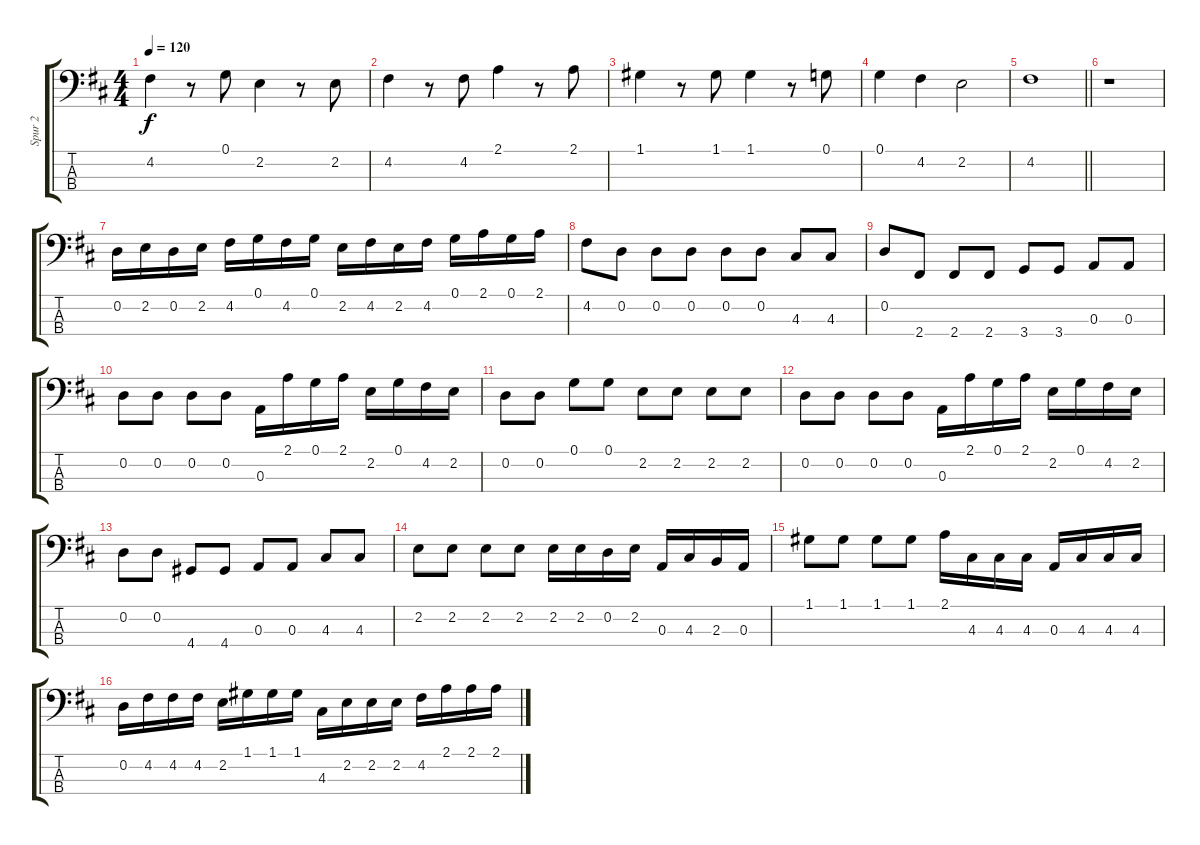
\track ("Spur 2" "Spur 2") {instrument electricbassfinger}
\staff {score tabs}
\tuning (G2 D2 A1 E1) {hide}
\ts (4 4)
\tempo 120
\clef f4
\ks d
4.2.4{dy f instrument electricbassfinger} r.8 0.1.8 2.2.4 r.8 2.2.8 |
4.2.4 r.8 4.2.8 2.1.4 r.8 2.1.8 |
1.1.4 r.8 1.1.8 1.1.4 r.8 0.1.8 |
0.1.4 4.2.4 2.2.2 |
\barLineRight lightlight
4.2.1 |
r.1 |
0.2.16 2.2.16 0.2.16 2.2.16 4.2.16 0.1.16 4.2.16 0.1.16 2.2.16 4.2.16 2.2.16 4.2.16 0.1.16 2.1.16 0.1.16 2.1.16 |
4.2.8 0.2.8 0.2.8 0.2.8 0.2.8 0.2.8 4.3.8 4.3.8 |
0.2.8 2.4.8 2.4.8 2.4.8 3.4.8 3.4.8 0.3.8 0.3.8 |
0.2.8 0.2.8 0.2.8 0.2.8 0.3.16 2.1.16 0.1.16 2.1.16 2.2.16 0.1.16 4.2.16 2.2.16 |
0.2.8 0.2.8 0.1.8 0.1.8 2.2.8 2.2.8 2.2.8 2.2.8 |
0.2.8 0.2.8 0.2.8 0.2.8 0.3.16 2.1.16 0.1.16 2.1.16 2.2.16 0.1.16 4.2.16 2.2.16 |
0.2.8 0.2.8 4.4.8 4.4.8 0.3.8 0.3.8 4.3.8 4.3.8 |
2.2.8 2.2.8 2.2.8 2.2.8 2.2.16 2.2.16 0.2.16 2.2.16 0.3.16 4.3.16 2.3.16 0.3.16 |
1.1.8 1.1.8 1.1.8 1.1.8 2.1.16 4.3.16 4.3.16 4.3.16 0.3.16 4.3.16 4.3.16 4.3.16 |
0.2.16 4.2.16 4.2.16 4.2.16 2.2.16 1.1.16 1.1.16 1.1.16 4.3.16 2.2.16 2.2.16 2.2.16 4.2.16 2.1.16 2.1.16 2.1.16
